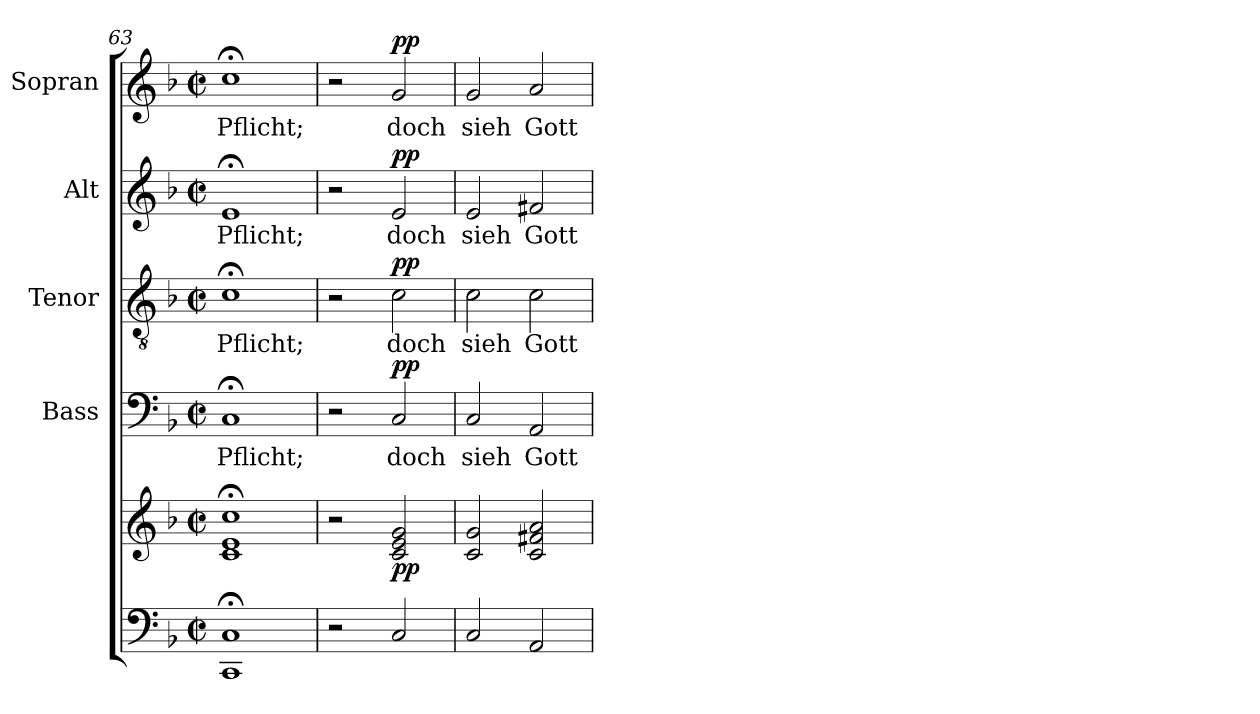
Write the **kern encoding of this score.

**kern	**kern	**dynam	**kern	**text	**dynam	**kern	**text	**dynam	**kern	**text	**dynam	**kern	**text	**dynam
*part5	*part5	*part5	*part4	*part4	*part4	*part3	*part3	*part3	*part2	*part2	*part2	*part1	*part1	*part1
*staff6	*staff5	*staff5/6	*staff4	*staff4	*staff4	*staff3	*staff3	*staff3	*staff2	*staff2	*staff2	*staff1	*staff1	*staff1
*	*	*	*I"Bass	*	*	*I"Tenor	*	*	*I"Alt	*	*	*I"Sopran	*	*
*	*	*	*I'B.	*	*	*I'T.	*	*	*I'A.	*	*	*I'S.	*	*
*clefF4	*clefG2	*	*clefF4	*	*	*clefGv2	*	*	*clefG2	*	*	*clefG2	*	*
*k[b-]	*k[b-]	*	*k[b-]	*	*	*k[b-]	*	*	*k[b-]	*	*	*k[b-]	*	*
*F:	*F:	*	*F:	*	*	*F:	*	*	*F:	*	*	*F:	*	*
*M2/2	*M2/2	*	*M2/2	*	*	*M2/2	*	*	*M2/2	*	*	*M2/2	*	*
*met(c|)	*met(c|)	*	*met(c|)	*	*	*met(c|)	*	*	*met(c|)	*	*	*met(c|)	*	*
=63	=63	=63	=63	=63	=63	=63	=63	=63	=63	=63	=63	=63	=63	=63
!	!	!	!	!LO:LY:b	!	!	!LO:LY:b	!	!	!LO:LY:b	!	!	!LO:LY:b	!
1CC; 1C;	1c;< 1e;< 1cc;<	.	1C;<	Pflicht;	.	1c;<	Pflicht;	.	1e;<	Pflicht;	.	1cc;<	Pflicht;	.
=64	=64	=64	=64	=64	=64	=64	=64	=64	=64	=64	=64	=64	=64	=64
2r	2r	.	2r	.	.	2r	.	.	2r	.	.	2r	.	.
!	!	!LO:DY:b	!	!LO:LY:b	!LO:DY:a	!	!LO:LY:b	!LO:DY:a	!	!LO:LY:b	!LO:DY:a	!	!LO:LY:b	!LO:DY:a
2C/	2c/ 2e/ 2g/	pp	2C/	doch	pp	2c\	doch	pp	2e/	doch	pp	2g/	doch	pp
=65	=65	=65	=65	=65	=65	=65	=65	=65	=65	=65	=65	=65	=65	=65
!	!	!	!	!LO:LY:b	!	!	!LO:LY:b	!	!	!LO:LY:b	!	!	!LO:LY:b	!
2C/	2c/ 2g/	.	2C/	sieh	.	2c\	sieh	.	2e/	sieh	.	2g/	sieh	.
!	!	!	!	!LO:LY:b	!	!	!LO:LY:b	!	!	!LO:LY:b	!	!	!LO:LY:b	!
2AA/	2c/ 2f#X/ 2a/	.	2AA/	Gott	.	2c\	Gott	.	2f#X/	Gott	.	2a/	Gott	.
=	=	=	=	=	=	=	=	=	=	=	=	=	=	=
*-	*-	*-	*-	*-	*-	*-	*-	*-	*-	*-	*-	*-	*-	*-
